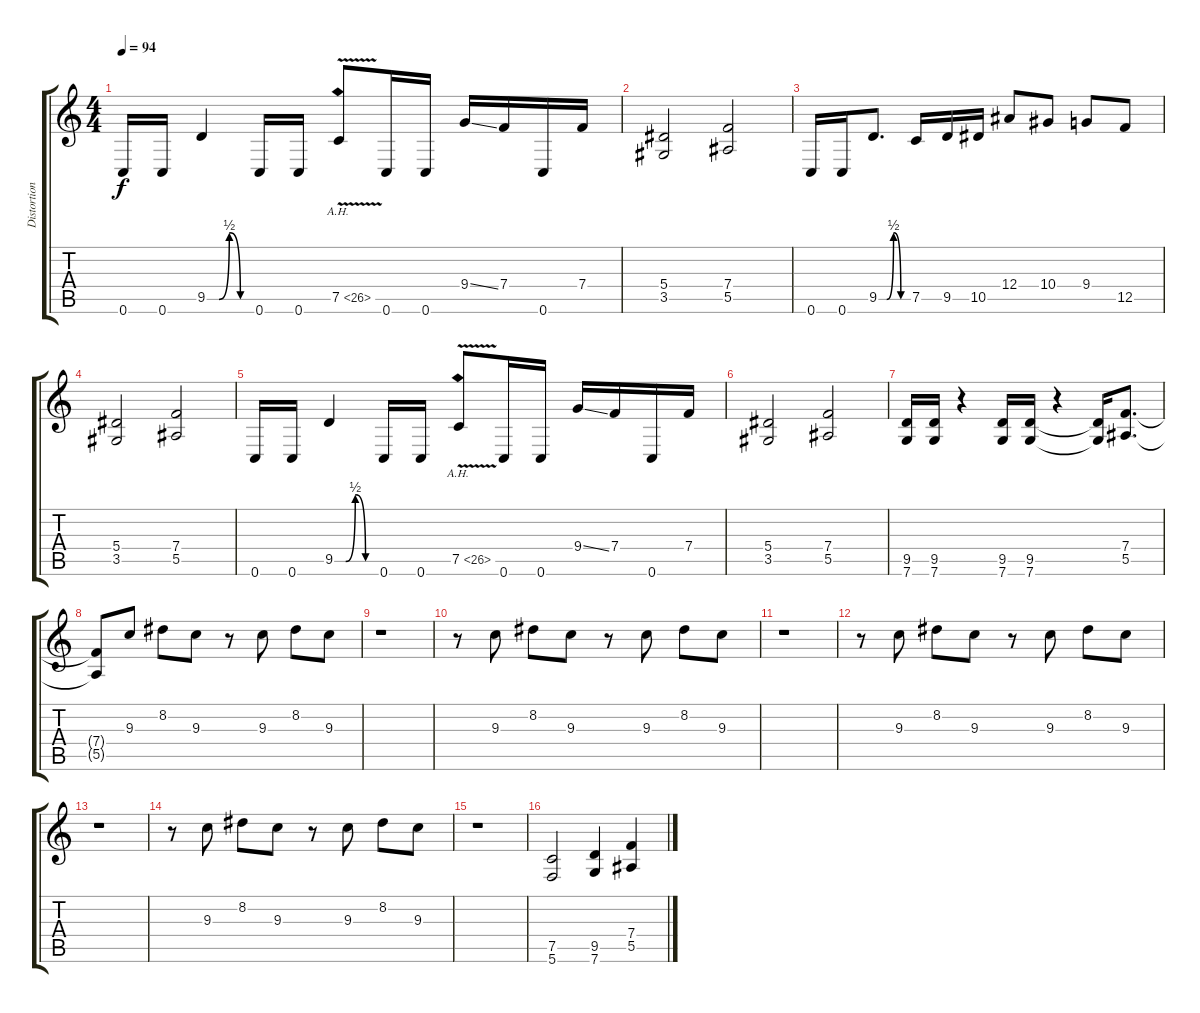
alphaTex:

\track ("Distortion Guitar" "Distortion") {solo instrument distortionguitar}
\staff {score tabs}
\tuning (C4 G3 Eb3 Bb2 F2 C2) {hide}
\ts (4 4)
\tempo 94
\clef g2
\ks c
0.6.16{dy f} 0.6.16 9.5{be (custom 0 0 16 0 30 2 45 0 60 0)}.4 0.6.16 0.6.16 7.5{ah 19 v}.8 0.6.16 0.6.16 9.4{ss}.16 7.4.16 0.6.16 7.4.16 |
(5.4 3.5).2 (7.4 5.5).2 |
0.6.16 0.6.16 9.5{be (custom 0 0 16 0 30 2 45 0 60 0)}.8{d} 7.5.16 9.5.16 10.5.16 12.4.8 10.4.8 9.4.8 12.5.8 |
(5.4 3.5).2 (7.4 5.5).2 |
0.6.16 0.6.16 9.5{be (custom 0 0 16 0 30 2 45 0 60 0)}.4 0.6.16 0.6.16 7.5{ah 19 v}.8 0.6.16 0.6.16 9.4{ss}.16 7.4.16 0.6.16 7.4.16 |
(5.4 3.5).2 (7.4 5.5).2 |
(9.5 7.6).16 (9.5 7.6).16 r.4 (9.5 7.6).16 (9.5 7.6).16 r.4 (9.5{t} 7.6{t}).16 (7.4 5.5).8{d} |
(7.4{t} 5.5{t}).8 9.3.8 8.2.8 9.3.8 r.8 9.3.8 8.2.8 9.3.8 |
r.1 |
r.8 9.3.8 8.2.8 9.3.8 r.8 9.3.8 8.2.8 9.3.8 |
r.1 |
r.8 9.3.8 8.2.8 9.3.8 r.8 9.3.8 8.2.8 9.3.8 |
r.1 |
r.8 9.3.8 8.2.8 9.3.8 r.8 9.3.8 8.2.8 9.3.8 |
r.1 |
(7.5 5.6).2 (9.5 7.6).4 (7.4 5.5).4
